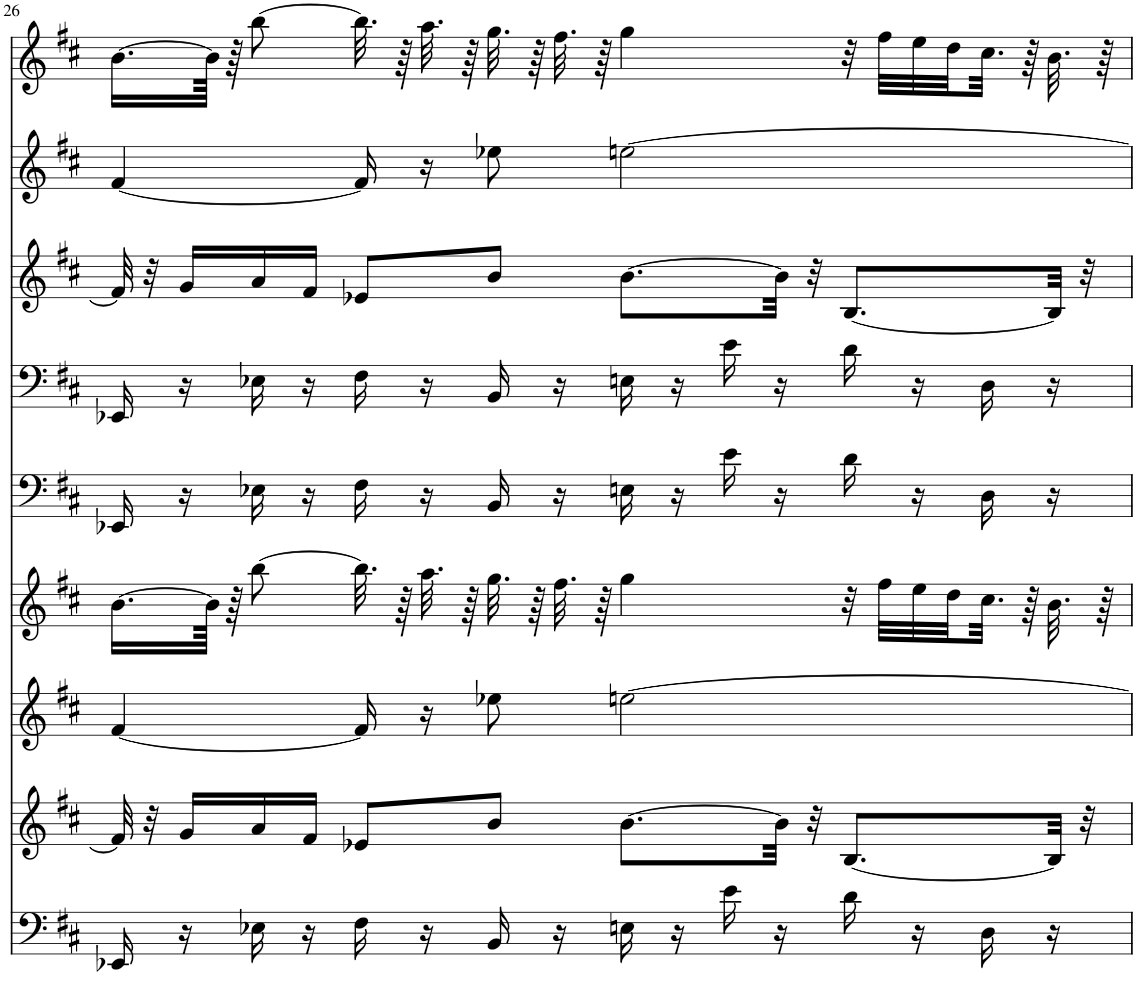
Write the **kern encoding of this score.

**kern	**kern	**kern	**kern	**kern	**kern	**kern	**kern	**kern
*part9	*part8	*part7	*part6	*part5	*part4	*part3	*part2	*part1
*staff9	*staff8	*staff7	*staff6	*staff5	*staff4	*staff3	*staff2	*staff1
*I"Tuba	*I"Trombone	*I"Oboe	*I"Trumpet	*I"Continuo	*I"Continuo	*I"Viola	*I"Violin II	*I"Violin I
*I'Tba	*I'Trb	*I'Ob	*I'Tpt	*	*	*	*	*
!!LO:PB:g=z
*clefF4	*clefG2	*clefG2	*clefG2	*clefF4	*clefF4	*clefG2	*clefG2	*clefG2
*	*	*	*Trd1c2	*	*	*	*	*
*k[f#c#]	*k[f#c#]	*k[f#c#]	*k[f#c#]	*k[f#c#]	*k[f#c#]	*k[f#c#]	*k[f#c#]	*k[f#c#]
*M4/4	*M4/4	*M4/4	*M4/4	*M4/4	*M4/4	*M4/4	*M4/4	*M4/4
=26	=26	=26	=26	=26	=26	=26	=26	=26
16EE-X/	32f#/]	[4f#/	[16.b\LL	16EE-X/	16EE-X/	32f#/]	[4f#/	[16.b\LL
.	32r	.	.	.	.	32r	.	.
16r	16g/LL	.	.	16r	16r	16g/LL	.	.
.	.	.	64b\JJkk]	.	.	.	.	64b\JJkk]
.	.	.	64r	.	.	.	.	64r
16E-X\	16a/	.	[8bb\	16E-X\	16E-X\	16a/	.	[8bb\
16r	16f#/JJ	.	.	16r	16r	16f#/JJ	.	.
16F#\	8e-X/L	16f#/]	32.bb\]	16F#\	16F#\	8e-X/L	16f#/]	32.bb\]
.	.	.	64r	.	.	.	.	64r
16r	.	16r	32.aa\	16r	16r	.	16r	32.aa\
.	.	.	64r	.	.	.	.	64r
16BB/	8b/J	8ee-X\	32.gg\	16BB/	16BB/	8b/J	8ee-X\	32.gg\
.	.	.	64r	.	.	.	.	64r
16r	.	.	32.ff#\	16r	16r	.	.	32.ff#\
.	.	.	64r	.	.	.	.	64r
16En\	[8.b\L	[2een\	4gg\	16En\	16En\	[8.b\L	[2een\	4gg\
16r	.	.	.	16r	16r	.	.	.
16e\	.	.	.	16e\	16e\	.	.	.
16r	32b\Jkk]	.	.	16r	16r	32b\Jkk]	.	.
.	32r	.	.	.	.	32r	.	.
16d\	[8.B/L	.	32r	16d\	16d\	[8.B/L	.	32r
.	.	.	32ff#\LLL	.	.	.	.	32ff#\LLL
16r	.	.	32ee\	16r	16r	.	.	32ee\
.	.	.	32dd\	.	.	.	.	32dd\
16D\	.	.	32.cc#\JJJ	16D\	16D\	.	.	32.cc#\JJJ
.	.	.	64r	.	.	.	.	64r
16r	32B/Jkk]	.	32.b\	16r	16r	32B/Jkk]	.	32.b\
.	32r	.	.	.	.	32r	.	.
.	.	.	64r	.	.	.	.	64r
=	=	=	=	=	=	=	=	=
*-	*-	*-	*-	*-	*-	*-	*-	*-
